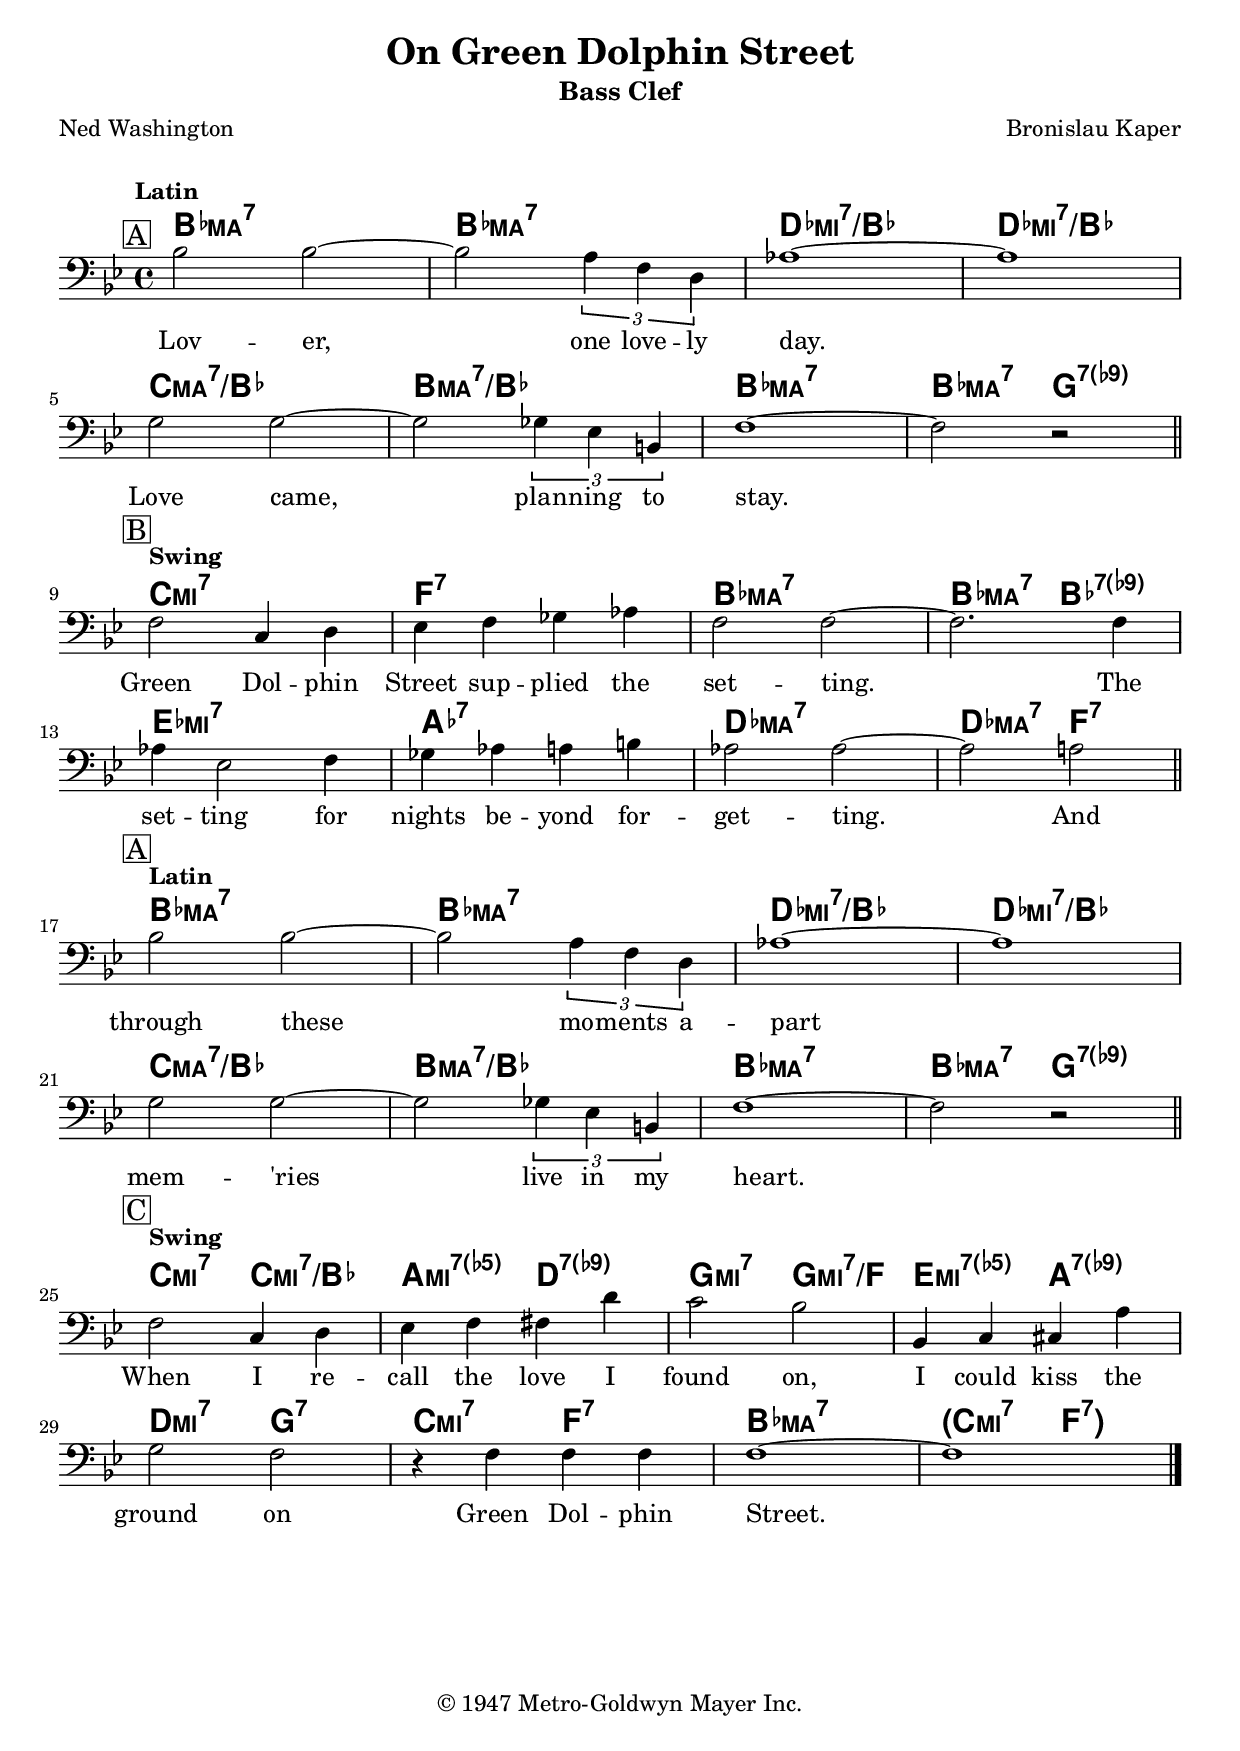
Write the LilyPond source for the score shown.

\version "2.24.0"

\include "english.ly"

instrument = "Bass Clef"
whatKey = bf,,
whatClef = "bass"

\include "lead-sheets.ily"

\header {
  title = "On Green Dolphin Street"
  subtitle = \instrument
  poet = "Ned Washington"
  composer = "Bronislau Kaper"
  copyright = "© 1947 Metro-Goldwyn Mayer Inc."
}

refrainLyrics = \lyricmode {
  Lov -- er, one love -- ly day.
  Love came, plan -- ning to stay.
  Green Dol -- phin Street sup -- plied the set -- ting.
  The set -- ting for nights be -- yond for -- get -- ting.
  And through these mo -- ments a -- part
  mem -- 'ries live in my heart.
  When I re -- call the love I found on,
  I could kiss the ground on Green Dol -- phin Street.
}

refrainChords = \chordmode {
  c1:maj7 c1:maj7 ef1:m7/c ef1:m7/c
  d1:maj7/c df1:maj7/c c1:maj7 c2:maj7 a2:7.9-

  d1:m7 g1:7 c1:maj7 c2:maj7 c2:7.9-
  f1:m7 bf1:7 ef1:maj7 ef2:maj7 g2:7

  c1:maj7 c1:maj7 ef1:m7/c ef1:m7/c
  d1:maj7/c df1:maj7/c c1:maj7 c2:maj7 a2:7.9-
  
  d2:m7 d2:m7/c b2:m7.5- e2:7.9- a2:m7 a2:m7/g fs2:m7.5- b2:7.9-
  e2:m7 a2:7 d2:m7 g2:7 c1:maj7

  \chordOpenParen{ d2:m7 }
  \chordCloseParen{ g2:7 }
}

refrainKey = c

refrainMelody = \relative c'' {
  \time 4/4
  \key \refrainKey \major
  \clef \whatClef

  \tempo "Latin"
  \mark \markup{ \box A }
  c2 c2~ | c2 \tuplet 3/2 { b4 g4 e4 } | bf'1~ | bf1 |
  \break

  a2 a2~ | a2 \tuplet 3/2 { af4 f4 df4 } | g1~ | g2 r2
  \bar "||"
  \break

  \tempo "Swing"
  \mark \markup{ \box B }
  g2 d4 e4 | f4 g4 af4 bf4 | g2 g2~ | g2. g4 |
  \break
  bf4 f2 g4 | af4 bf4 cf4 df4 | bf2 bf2~ | bf2 b2
  \bar "||"
  \break

  \tempo "Latin"
  \mark \markup{ \box A }
  c2 c2~ | c2 \tuplet 3/2 { b4 g4 e4 } | bf'1~ | bf1 |
  \break
  a2 a2~ | a2 \tuplet 3/2 { af4 f4 df4 } | g1~ | g2 r2
  \bar "||"
  \break
  
  \tempo "Swing"
  \mark \markup{ \box C }
  g2 d4 e4 | f4 g4 gs4 e'4 | d2 c2 | c,4 d4 ds4 b'4 |
  \break
  a2 g2 | r4 g4 g4 g4 | g1~ | g1

  \bar "|."
}

\include "paper.ily"

\markup {
  % Leave a gap after the header
  \vspace #1
}

\include "refrain.ily"

